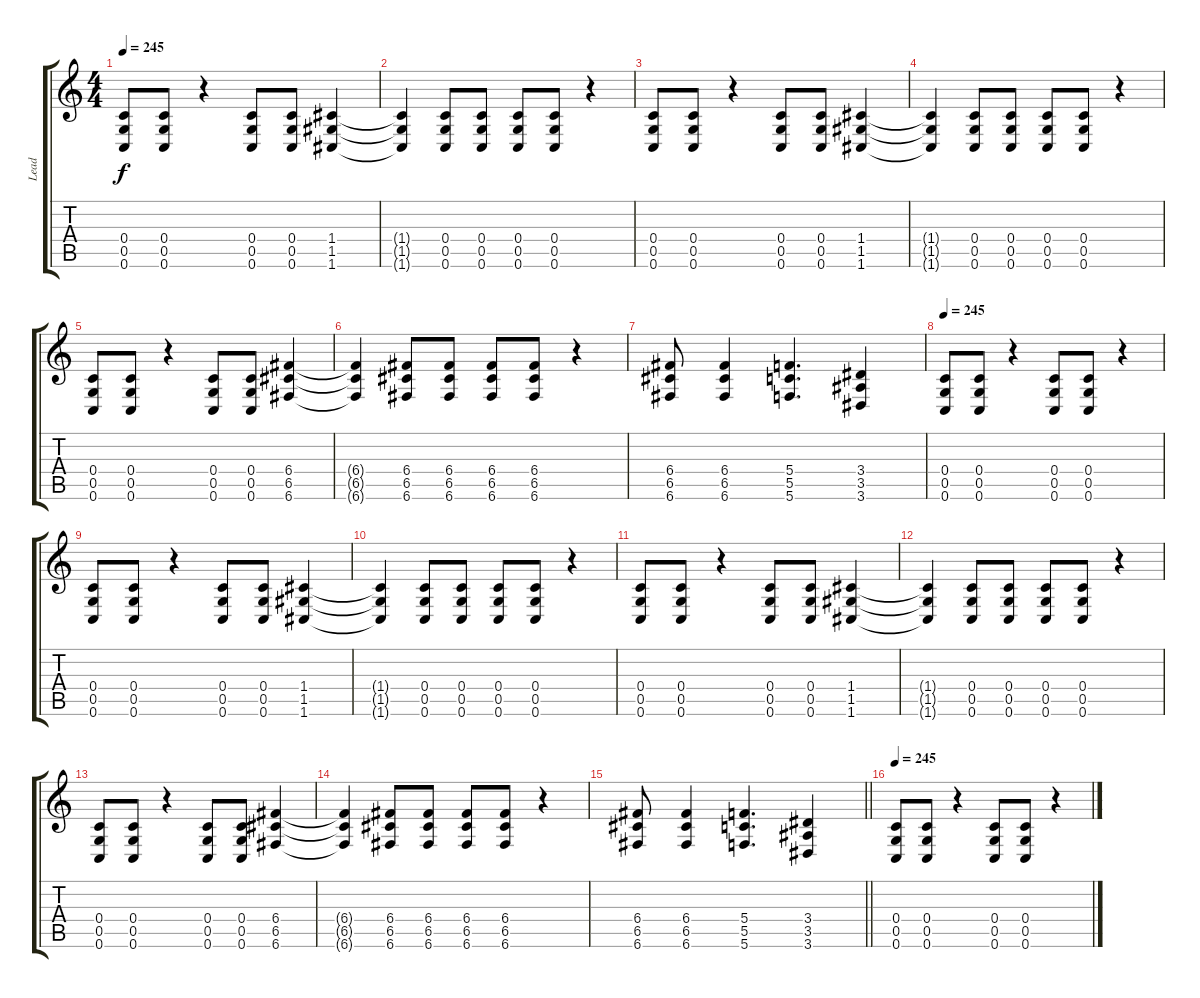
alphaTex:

\track ("Lead" "Lead") {instrument overdrivenguitar}
\staff {score tabs}
\tuning (D4 A3 F3 C3 G2 C2) {hide}
\ts (4 4)
\tempo 245
\clef g2
\ks c
(0.4 0.5 0.6).8{dy f} (0.4 0.5 0.6).8 r.4 (0.4 0.5 0.6).8 (0.4 0.5 0.6).8 (1.4 1.5 1.6).4 |
(1.4{t} 1.5{t} 1.6{t}).4 (0.4 0.5 0.6).8 (0.4 0.5 0.6).8 (0.4 0.5 0.6).8 (0.4 0.5 0.6).8 r.4 |
(0.4 0.5 0.6).8 (0.4 0.5 0.6).8 r.4 (0.4 0.5 0.6).8 (0.4 0.5 0.6).8 (1.4 1.5 1.6).4 |
(1.4{t} 1.5{t} 1.6{t}).4 (0.4 0.5 0.6).8 (0.4 0.5 0.6).8 (0.4 0.5 0.6).8 (0.4 0.5 0.6).8 r.4 |
(0.4 0.5 0.6).8 (0.4 0.5 0.6).8 r.4 (0.4 0.5 0.6).8 (0.4 0.5 0.6).8 (6.4 6.5 6.6).4 |
(6.4{t} 6.5{t} 6.6{t}).4 (6.4 6.5 6.6).8 (6.4 6.5 6.6).8 (6.4 6.5 6.6).8 (6.4 6.5 6.6).8 r.4 |
(6.4 6.5 6.6).8 (6.4 6.5 6.6).4 (5.4 5.5 5.6).4{d} (3.4 3.5 3.6).4 |
\tempo 245
(0.4 0.5 0.6).8 (0.4 0.5 0.6).8 r.4 (0.4 0.5 0.6).8 (0.4 0.5 0.6).8 r.4 |
(0.4 0.5 0.6).8 (0.4 0.5 0.6).8 r.4 (0.4 0.5 0.6).8 (0.4 0.5 0.6).8 (1.4 1.5 1.6).4 |
(1.4{t} 1.5{t} 1.6{t}).4 (0.4 0.5 0.6).8 (0.4 0.5 0.6).8 (0.4 0.5 0.6).8 (0.4 0.5 0.6).8 r.4 |
(0.4 0.5 0.6).8 (0.4 0.5 0.6).8 r.4 (0.4 0.5 0.6).8 (0.4 0.5 0.6).8 (1.4 1.5 1.6).4 |
(1.4{t} 1.5{t} 1.6{t}).4 (0.4 0.5 0.6).8 (0.4 0.5 0.6).8 (0.4 0.5 0.6).8 (0.4 0.5 0.6).8 r.4 |
(0.4 0.5 0.6).8 (0.4 0.5 0.6).8 r.4 (0.4 0.5 0.6).8 (0.4 0.5 0.6).8 (6.4 6.5 6.6).4 |
(6.4{t} 6.5{t} 6.6{t}).4 (6.4 6.5 6.6).8 (6.4 6.5 6.6).8 (6.4 6.5 6.6).8 (6.4 6.5 6.6).8 r.4 |
\barLineRight lightlight
(6.4 6.5 6.6).8 (6.4 6.5 6.6).4 (5.4 5.5 5.6).4{d} (3.4 3.5 3.6).4 |
\tempo 245
(0.4 0.5 0.6).8 (0.4 0.5 0.6).8 r.4 (0.4 0.5 0.6).8 (0.4 0.5 0.6).8 r.4
